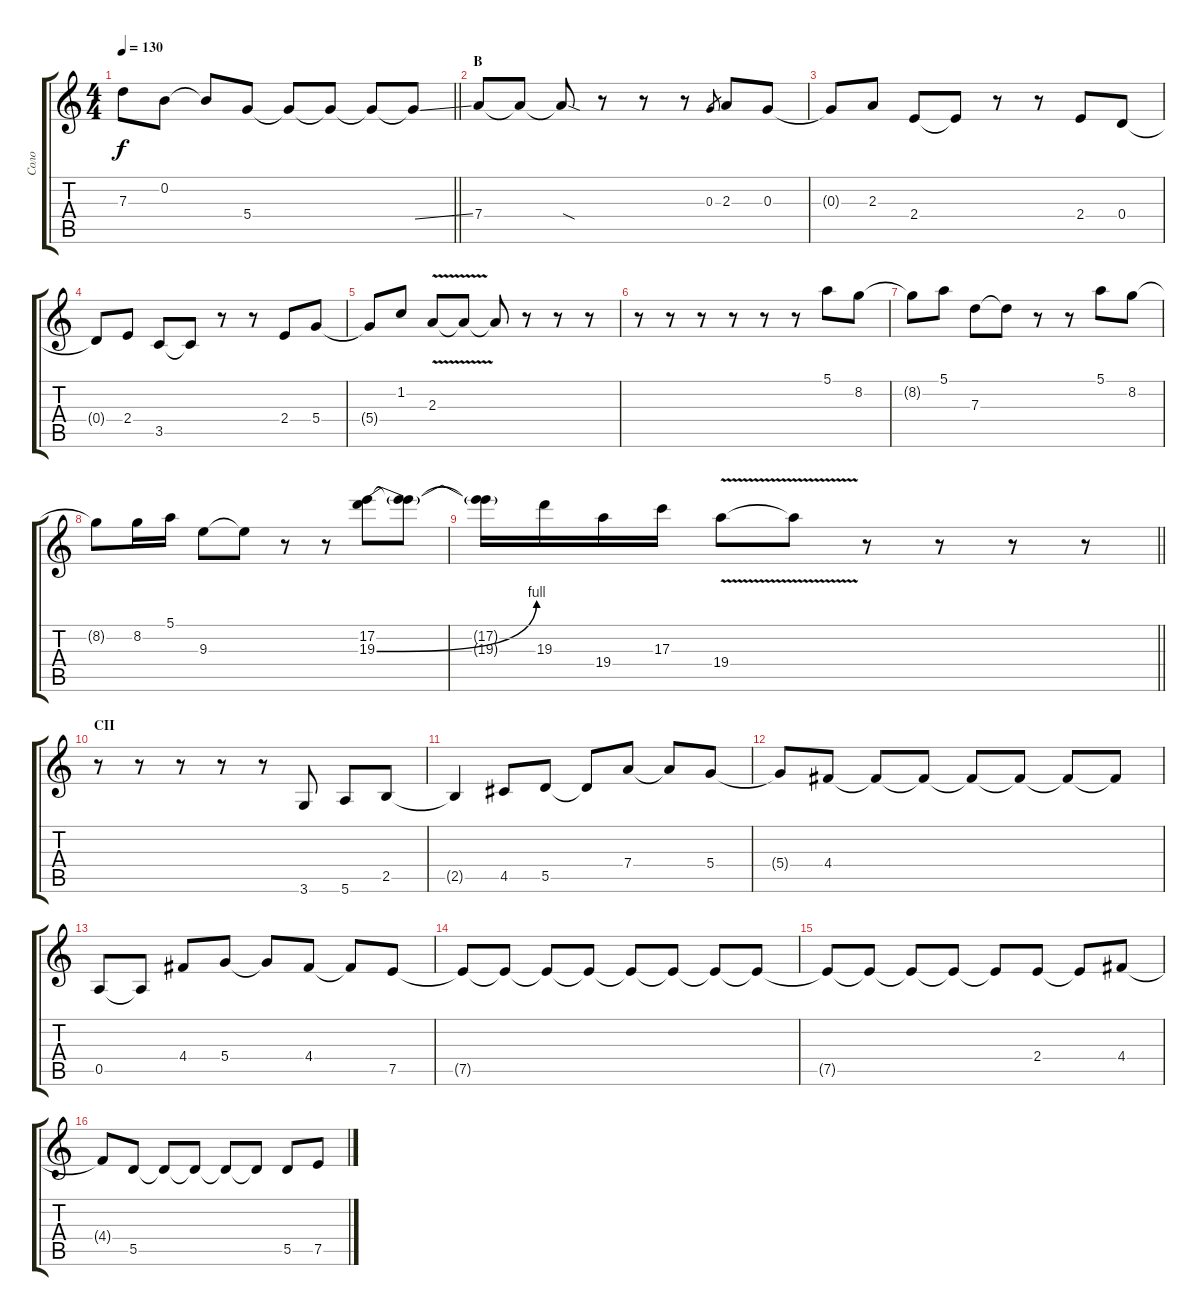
\track ("Соло" "Соло") {instrument overdrivenguitar}
\staff {score tabs}
\tuning (E4 B3 G3 D3 A2 E2) {hide}
\ts (4 4)
\tempo 130
\clef g2
\barLineRight lightlight
\ks c
7.3{t}.8{dy f} 0.2.8 0.2{t}.8 5.4.8 5.4{t}.8 5.4{t}.8 5.4{t}.8 5.4{ss t}.8 |
\section ("" "B")
7.4.8 7.4{t}.8 7.4{sod t}.8 r.8 r.8 r.8 0.3.8{gr} 2.3.8 0.3.8 |
0.3{t}.8 2.3.8 2.4.8 2.4{t}.8 r.8 r.8 2.4.8 0.4.8 |
0.4{t}.8 2.4.8 3.5.8 3.5{t}.8 r.8 r.8 2.4.8 5.4.8 |
5.4{t}.8 1.2.8 2.3{v}.8 2.3{t}.8 2.3{t}.8 r.8 r.8 r.8 |
r.8 r.8 r.8 r.8 r.8 r.8 5.1.8 8.2.8 |
8.2{t}.8 5.1.8 7.3.8 7.3{t}.8 r.8 r.8 5.1.8 8.2.8 |
8.2{t}.8 8.2.16 5.1.16 9.3.8 9.3{t}.8 r.8 r.8 (17.2 19.3{be (bend 0 0 60 4)}).8 (17.2{t} 19.3{t}).8 |
\barLineRight lightlight
(17.2{t} 19.3{t}).16 19.3.16 19.4.16 17.3.16 19.4{v}.8 19.4{t}.8 r.8 r.8 r.8 r.8 |
\section ("" "CII")
r.8 r.8 r.8 r.8 r.8 3.6.8 5.6.8 2.5.8 |
2.5{t}.4 4.5.8 5.5.8 5.5{t}.8 7.4.8 7.4{t}.8 5.4.8 |
5.4{t}.8 4.4.8 4.4{t}.8 4.4{t}.8 4.4{t}.8 4.4{t}.8 4.4{t}.8 4.4{t}.8 |
0.5.8 0.5{t}.8 4.4.8 5.4.8 5.4{t}.8 4.4.8 4.4{t}.8 7.5.8 |
7.5{t}.8 7.5{t}.8 7.5{t}.8 7.5{t}.8 7.5{t}.8 7.5{t}.8 7.5{t}.8 7.5{t}.8 |
7.5{t}.8 7.5{t}.8 7.5{t}.8 7.5{t}.8 7.5{t}.8 2.4.8 2.4{t}.8 4.4.8 |
4.4{t}.8 5.5.8 5.5{t}.8 5.5{t}.8 5.5{t}.8 5.5{t}.8 5.5.8 7.5.8
